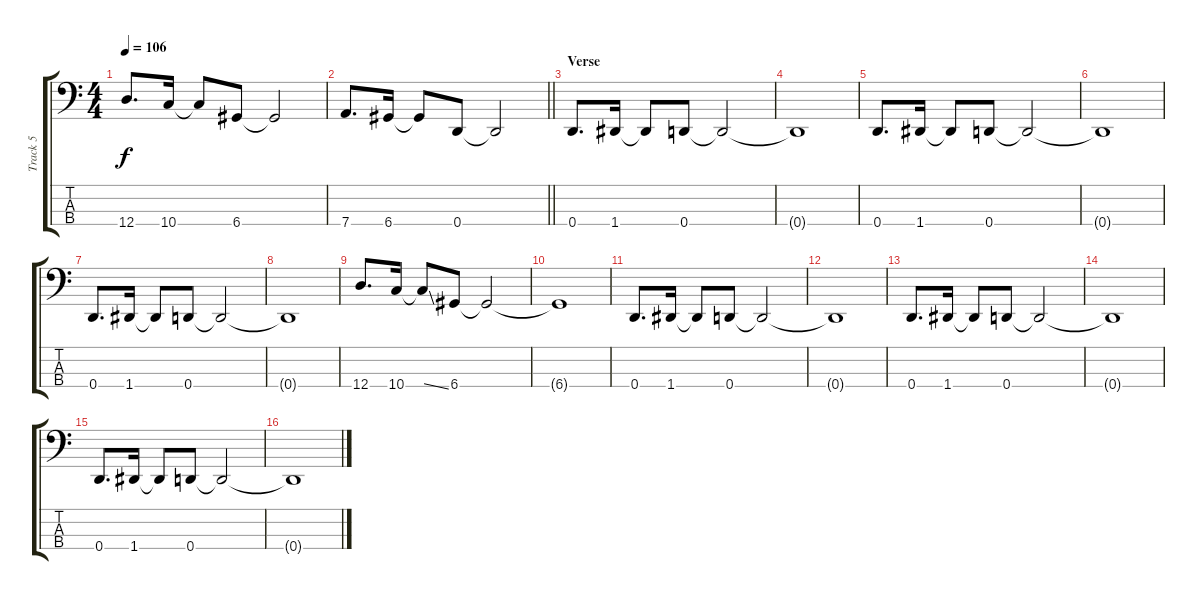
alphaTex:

\track ("Track 5" "Track 5") {instrument electricbassfinger}
\staff {score tabs}
\tuning (G2 D2 A1 D1) {hide}
\ts (4 4)
\tempo 106
\clef f4
\ks c
12.4.8{d dy f} 10.4.16 10.4{t}.8 6.4.8 6.4{t}.2 |
\barLineRight lightlight
7.4.8{d} 6.4.16 6.4{t}.8 0.4.8 0.4{t}.2 |
\section ("" "Verse")
0.4.8{d} 1.4.16 1.4{t}.8 0.4.8 0.4{t}.2 |
0.4{t}.1 |
0.4.8{d} 1.4.16 1.4{t}.8 0.4.8 0.4{t}.2 |
0.4{t}.1 |
0.4.8{d} 1.4.16 1.4{t}.8 0.4.8 0.4{t}.2 |
0.4{t}.1 |
12.4.8{d} 10.4.16 10.4{ss t}.8 6.4.8 6.4{t}.2 |
6.4{t}.1 |
0.4.8{d} 1.4.16 1.4{t}.8 0.4.8 0.4{t}.2 |
0.4{t}.1 |
0.4.8{d} 1.4.16 1.4{t}.8 0.4.8 0.4{t}.2 |
0.4{t}.1 |
0.4.8{d} 1.4.16 1.4{t}.8 0.4.8 0.4{t}.2 |
0.4{t}.1
